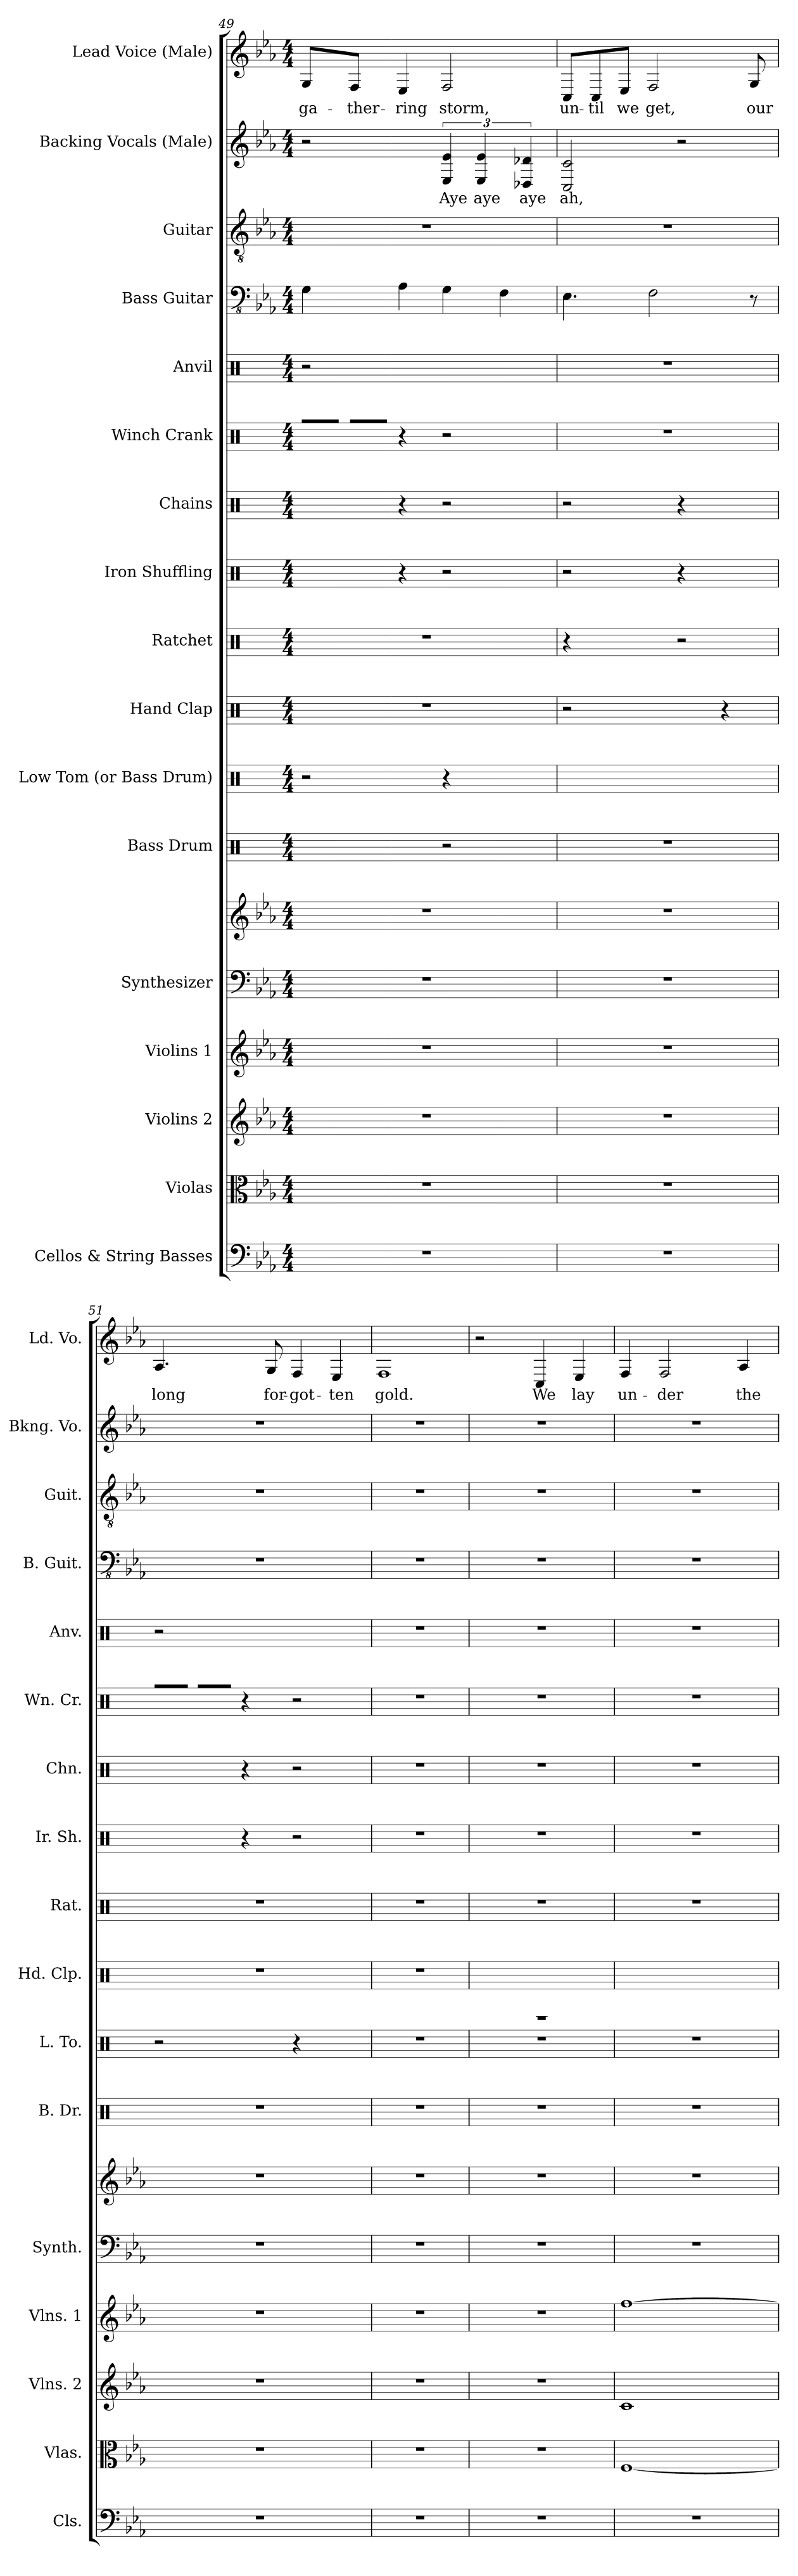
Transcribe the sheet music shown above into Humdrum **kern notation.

**kern	**kern	**kern	**kern	**kern	**kern	**kern	**kern	**kern	**kern	**kern	**kern	**kern	**kern	**kern	**kern	**kern	**text	**kern	**text
*part17	*part16	*part15	*part14	*part13	*part13	*part12	*part11	*part10	*part9	*part8	*part7	*part6	*part5	*part4	*part3	*part2	*part2	*part1	*part1
*staff18	*staff17	*staff16	*staff15	*staff14	*staff13	*staff12	*staff11	*staff10	*staff9	*staff8	*staff7	*staff6	*staff5	*staff4	*staff3	*staff2	*staff2	*staff1	*staff1
*I"Cellos & String Basses	*I"Violas	*I"Violins 2	*I"Violins 1	*I"Synthesizer	*	*I"Bass Drum	*I"Low Tom (or Bass Drum)	*I"Hand Clap	*I"Ratchet	*I"Iron Shuffling	*I"Chains	*I"Winch Crank	*I"Anvil	*I"Bass Guitar	*I"Guitar	*I"Backing Vocals              (Male)	*	*I"Lead Voice        (Male)	*
*I'Cls.	*I'Vlas.	*I'Vlns. 2	*I'Vlns. 1	*I'Synth.	*	*I'B. Dr.	*I'L. To.	*I'Hd. Clp.	*I'Rat.	*I'Ir. Sh.	*I'Chn.	*I'Wn. Cr.	*I'Anv.	*I'B. Guit.	*I'Guit.	*I'Bkng. Vo.	*	*I'Ld. Vo.	*
*clefF4	*clefC3	*clefG2	*clefG2	*clefF4	*clefG2	*clefX	*clefX	*clefX	*clefX	*clefX	*clefX	*clefX	*clefX	*clefFv4	*clefGv2	*clefG2	*	*clefG2	*
*	*	*	*	*	*	*	*	*	*	*	*	*	*	*	*	*ITrd7c12	*	*ITrd7c12	*
*k[b-e-a-]	*k[b-e-a-]	*k[b-e-a-]	*k[b-e-a-]	*k[b-e-a-]	*k[b-e-a-]	*k[]	*k[]	*k[]	*k[]	*k[]	*k[]	*k[]	*k[]	*k[b-e-a-]	*k[b-e-a-]	*k[b-e-a-]	*	*k[b-e-a-]	*
*E-:	*E-:	*E-:	*E-:	*E-:	*E-:	*C:	*C:	*C:	*C:	*C:	*C:	*C:	*C:	*E-:	*E-:	*E-:	*	*E-:	*
*M4/4	*M4/4	*M4/4	*M4/4	*M4/4	*M4/4	*M4/4	*M4/4	*M4/4	*M4/4	*M4/4	*M4/4	*M4/4	*M4/4	*M4/4	*M4/4	*M4/4	*	*M4/4	*
=49	=49	=49	=49	=49	=49	=49	=49	=49	=49	=49	=49	=49	=49	=49	=49	=49	=49	=49	=49
1r	1r	1r	1r	1r	1r	2R\	2r	1r	1r	4R/	4R/	32R/LLL	2r	4GG\	1r	2r	.	8GG/L	ga-
.	.	.	.	.	.	.	.	.	.	.	.	32R/	.	.	.	.	.	.	.
.	.	.	.	.	.	.	.	.	.	.	.	32R/	.	.	.	.	.	.	.
.	.	.	.	.	.	.	.	.	.	.	.	32R/JJJ	.	.	.	.	.	.	.
.	.	.	.	.	.	.	.	.	.	.	.	32R/LLL	.	.	.	.	.	8FF/J	-ther-
.	.	.	.	.	.	.	.	.	.	.	.	32R/	.	.	.	.	.	.	.
.	.	.	.	.	.	.	.	.	.	.	.	32R/	.	.	.	.	.	.	.
.	.	.	.	.	.	.	.	.	.	.	.	32R/JJJ	.	.	.	.	.	.	.
.	.	.	.	.	.	.	.	.	.	4r	4r	4r	.	4AA-\	.	.	.	4EE-/	-ring
.	.	.	.	.	.	2r	4r	.	.	2r	2r	2r	4R/	4GG\	.	6EE-/ 6E-/	Aye	2FF/	storm,
.	.	.	.	.	.	.	.	.	.	.	.	.	.	.	.	6EE-/ 6E-/	aye	.	.
.	.	.	.	.	.	.	4R/	.	.	.	.	.	4ryy	4FF\	.	.	.	.	.
.	.	.	.	.	.	.	.	.	.	.	.	.	.	.	.	6DD-X/ 6D-X/	aye	.	.
!!LO:PB:g=z
=50	=50	=50	=50	=50	=50	=50	=50	=50	=50	=50	=50	=50	=50	=50	=50	=50	=50	=50	=50
1r	1r	1r	1r	1r	1r	1r	1R	2r	4r	2r	2r	1r	1r	4.EE-\	1r	2CC/ 2C/	ah,	8CC/L	un-
.	.	.	.	.	.	.	.	.	.	.	.	.	.	.	.	.	.	8CC/	-til
.	.	.	.	.	.	.	.	.	4R/	.	.	.	.	.	.	.	.	8EE-/J	we
.	.	.	.	.	.	.	.	.	.	.	.	.	.	2FF\	.	.	.	2FF/	get,
.	.	.	.	.	.	.	.	4R/	2r	4r	4r	.	.	.	.	2r	.	.	.
.	.	.	.	.	.	.	.	4r	.	4R/	4R/	.	.	.	.	.	.	.	.
.	.	.	.	.	.	.	.	.	.	.	.	.	.	8r	.	.	.	8GG/	our
=51	=51	=51	=51	=51	=51	=51	=51	=51	=51	=51	=51	=51	=51	=51	=51	=51	=51	=51	=51
1r	1r	1r	1r	1r	1r	1r	2r	1r	1r	4R/	4R/	32R/LLL	2r	1r	1r	1r	.	4.AA-/	long
.	.	.	.	.	.	.	.	.	.	.	.	32R/	.	.	.	.	.	.	.
.	.	.	.	.	.	.	.	.	.	.	.	32R/	.	.	.	.	.	.	.
.	.	.	.	.	.	.	.	.	.	.	.	32R/JJJ	.	.	.	.	.	.	.
.	.	.	.	.	.	.	.	.	.	.	.	32R/LLL	.	.	.	.	.	.	.
.	.	.	.	.	.	.	.	.	.	.	.	32R/	.	.	.	.	.	.	.
.	.	.	.	.	.	.	.	.	.	.	.	32R/	.	.	.	.	.	.	.
.	.	.	.	.	.	.	.	.	.	.	.	32R/JJJ	.	.	.	.	.	.	.
.	.	.	.	.	.	.	.	.	.	4r	4r	4r	.	.	.	.	.	.	.
.	.	.	.	.	.	.	.	.	.	.	.	.	.	.	.	.	.	8GG/	for-
.	.	.	.	.	.	.	4r	.	.	2r	2r	2r	4R/	.	.	.	.	4FF/	-got-
.	.	.	.	.	.	.	4R/	.	.	.	.	.	4ryy	.	.	.	.	4EE-/	-ten
=52	=52	=52	=52	=52	=52	=52	=52	=52	=52	=52	=52	=52	=52	=52	=52	=52	=52	=52	=52
1r	1r	1r	1r	1r	1r	1r	1r	1r	1r	1r	1r	1r	1r	1r	1r	1r	.	1FF	gold.
=53	=53	=53	=53	=53	=53	=53	=53	=53	=53	=53	=53	=53	=53	=53	=53	=53	=53	=53	=53
1r	1r	1r	1r	1r	1r	1r	1r	1rD	1r	1r	1r	1r	1r	1r	1r	1r	.	2r	.
.	.	.	.	.	.	.	.	.	.	.	.	.	.	.	.	.	.	4CC/	We
.	.	.	.	.	.	.	.	.	.	.	.	.	.	.	.	.	.	4EE-/	lay
=54	=54	=54	=54	=54	=54	=54	=54	=54	=54	=54	=54	=54	=54	=54	=54	=54	=54	=54	=54
1r	[1F	1c	[1ff	1r	1r	1r	1r	4R/	1r	1r	1r	1r	1r	1r	1r	1r	.	4FF/	-un-
.	.	.	.	.	.	.	.	4R/	.	.	.	.	.	.	.	.	.	2FF/	-der
.	.	.	.	.	.	.	.	4R/	.	.	.	.	.	.	.	.	.	.	.
.	.	.	.	.	.	.	.	4R/	.	.	.	.	.	.	.	.	.	4AA-/	the
=	=	=	=	=	=	=	=	=	=	=	=	=	=	=	=	=	=	=	=
*-	*-	*-	*-	*-	*-	*-	*-	*-	*-	*-	*-	*-	*-	*-	*-	*-	*-	*-	*-
